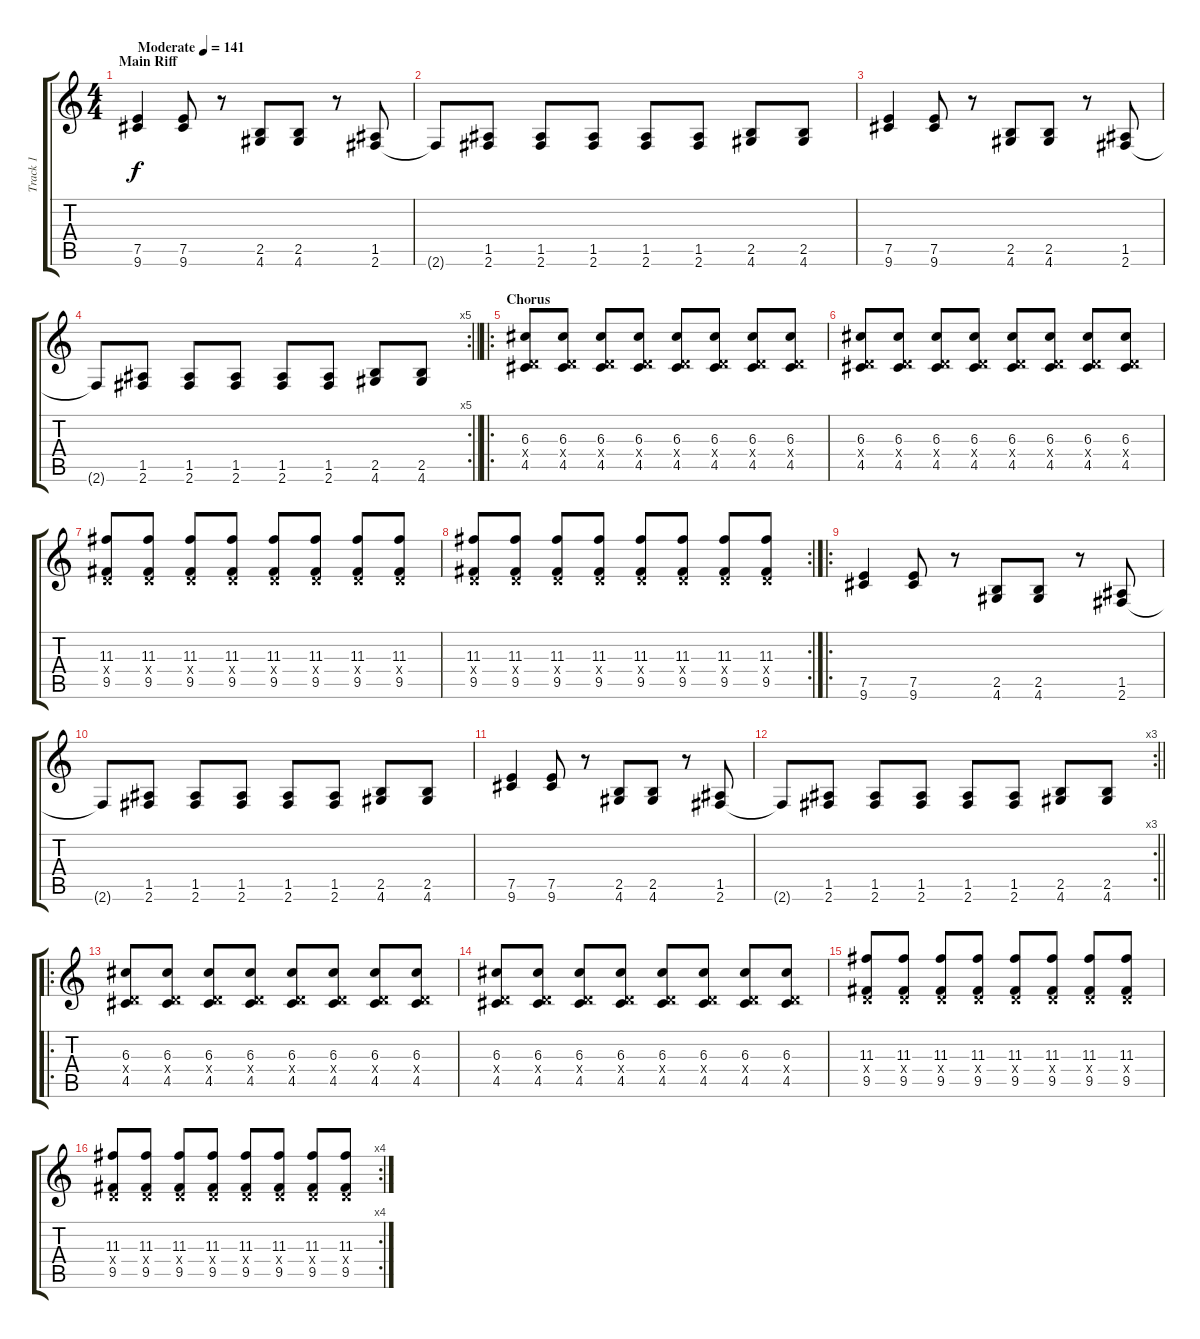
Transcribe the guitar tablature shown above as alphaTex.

\track ("Track 1" "Track 1") {instrument distortionguitar}
\staff {score tabs}
\tuning (E4 B3 G3 D3 A2 E2) {hide}
\ts (4 4)
\section ("" "Main Riff")
\tempo (141 "Moderate")
\clef g2
\ks c
(7.5 9.6).4{dy f instrument distortionguitar} (7.5 9.6).8 r.8 (2.5 4.6).8 (2.5 4.6).8 r.8 (1.5 2.6).8 |
2.6{t}.8 (1.5 2.6).8 (1.5 2.6).8 (1.5 2.6).8 (1.5 2.6).8 (1.5 2.6).8 (2.5 4.6).8 (2.5 4.6).8 |
(7.5 9.6).4 (7.5 9.6).8 r.8 (2.5 4.6).8 (2.5 4.6).8 r.8 (1.5 2.6).8 |
\rc 5
\barLineRight lightlight
2.6{t}.8 (1.5 2.6).8 (1.5 2.6).8 (1.5 2.6).8 (1.5 2.6).8 (1.5 2.6).8 (2.5 4.6).8 (2.5 4.6).8 |
\ro
\section ("" "Chorus")
(6.3 0.4{x} 4.5).8 (6.3 0.4{x} 4.5).8 (6.3 0.4{x} 4.5).8 (6.3 0.4{x} 4.5).8 (6.3 0.4{x} 4.5).8 (6.3 0.4{x} 4.5).8 (6.3 0.4{x} 4.5).8 (6.3 0.4{x} 4.5).8 |
(6.3 0.4{x} 4.5).8 (6.3 0.4{x} 4.5).8 (6.3 0.4{x} 4.5).8 (6.3 0.4{x} 4.5).8 (6.3 0.4{x} 4.5).8 (6.3 0.4{x} 4.5).8 (6.3 0.4{x} 4.5).8 (6.3 0.4{x} 4.5).8 |
(11.3 0.4{x} 9.5).8 (11.3 0.4{x} 9.5).8 (11.3 0.4{x} 9.5).8 (11.3 0.4{x} 9.5).8 (11.3 0.4{x} 9.5).8 (11.3 0.4{x} 9.5).8 (11.3 0.4{x} 9.5).8 (11.3 0.4{x} 9.5).8 |
\rc 2
(11.3 0.4{x} 9.5).8 (11.3 0.4{x} 9.5).8 (11.3 0.4{x} 9.5).8 (11.3 0.4{x} 9.5).8 (11.3 0.4{x} 9.5).8 (11.3 0.4{x} 9.5).8 (11.3 0.4{x} 9.5).8 (11.3 0.4{x} 9.5).8 |
\ro
(7.5 9.6).4 (7.5 9.6).8 r.8 (2.5 4.6).8 (2.5 4.6).8 r.8 (1.5 2.6).8 |
2.6{t}.8 (1.5 2.6).8 (1.5 2.6).8 (1.5 2.6).8 (1.5 2.6).8 (1.5 2.6).8 (2.5 4.6).8 (2.5 4.6).8 |
(7.5 9.6).4 (7.5 9.6).8 r.8 (2.5 4.6).8 (2.5 4.6).8 r.8 (1.5 2.6).8 |
\rc 3
\barLineRight lightlight
2.6{t}.8 (1.5 2.6).8 (1.5 2.6).8 (1.5 2.6).8 (1.5 2.6).8 (1.5 2.6).8 (2.5 4.6).8 (2.5 4.6).8 |
\ro
(6.3 0.4{x} 4.5).8 (6.3 0.4{x} 4.5).8 (6.3 0.4{x} 4.5).8 (6.3 0.4{x} 4.5).8 (6.3 0.4{x} 4.5).8 (6.3 0.4{x} 4.5).8 (6.3 0.4{x} 4.5).8 (6.3 0.4{x} 4.5).8 |
(6.3 0.4{x} 4.5).8 (6.3 0.4{x} 4.5).8 (6.3 0.4{x} 4.5).8 (6.3 0.4{x} 4.5).8 (6.3 0.4{x} 4.5).8 (6.3 0.4{x} 4.5).8 (6.3 0.4{x} 4.5).8 (6.3 0.4{x} 4.5).8 |
(11.3 0.4{x} 9.5).8 (11.3 0.4{x} 9.5).8 (11.3 0.4{x} 9.5).8 (11.3 0.4{x} 9.5).8 (11.3 0.4{x} 9.5).8 (11.3 0.4{x} 9.5).8 (11.3 0.4{x} 9.5).8 (11.3 0.4{x} 9.5).8 |
\rc 4
(11.3 0.4{x} 9.5).8 (11.3 0.4{x} 9.5).8 (11.3 0.4{x} 9.5).8 (11.3 0.4{x} 9.5).8 (11.3 0.4{x} 9.5).8 (11.3 0.4{x} 9.5).8 (11.3 0.4{x} 9.5).8 (11.3 0.4{x} 9.5).8
